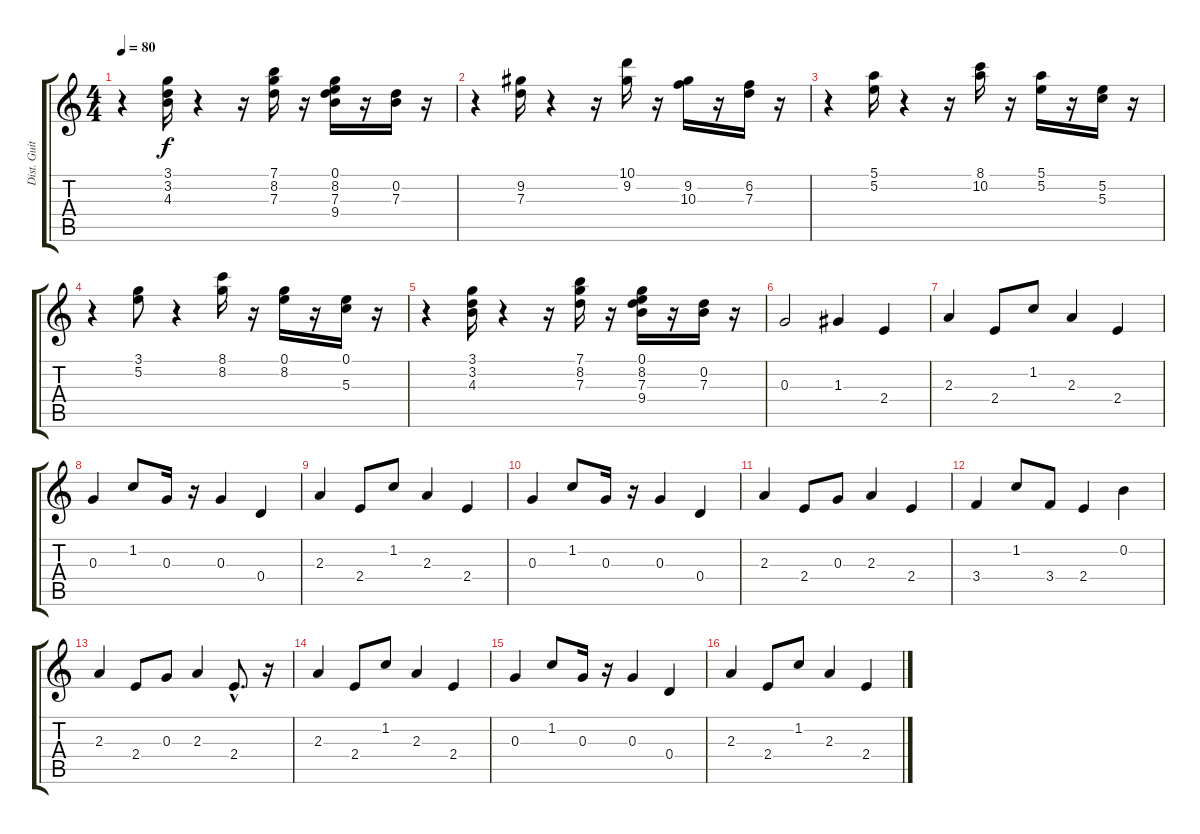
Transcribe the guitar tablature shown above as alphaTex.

\track ("Dist. Guitar" "Dist. Guit") {instrument distortionguitar}
\staff {score tabs}
\tuning (E4 B3 G3 D3 A2 E2) {hide}
\ts (4 4)
\tempo 80
\clef g2
\ks c
r.4{dy f} (3.1 3.2 4.3).16 r.4 r.16 (7.1 8.2 7.3).16 r.16 (0.1 8.2 7.3 9.4).16 r.16 (0.2 7.3).16 r.16 |
r.4 (9.2 7.3).16 r.4 r.16 (10.1 9.2).16 r.16 (9.2 10.3).16 r.16 (6.2 7.3).16 r.16 |
r.4 (5.1 5.2).16 r.4 r.16 (8.1 10.2).16 r.16 (5.1 5.2).16 r.16 (5.2 5.3).16 r.16 |
r.4 (3.1 5.2).8 r.4 (8.1 8.2).16 r.16 (0.1 8.2).16 r.16 (0.1 5.3).16 r.16 |
r.4 (3.1 3.2 4.3).16 r.4 r.16 (7.1 8.2 7.3).16 r.16 (0.1 8.2 7.3 9.4).16 r.16 (0.2 7.3).16 r.16 |
0.3.2 1.3.4 2.4.4 |
2.3.4 2.4.8 1.2.8 2.3.4 2.4.4 |
0.3.4 1.2.8 0.3.16 r.16 0.3.4 0.4.4 |
2.3.4 2.4.8 1.2.8 2.3.4 2.4.4 |
0.3.4 1.2.8 0.3.16 r.16 0.3.4 0.4.4 |
2.3.4 2.4.8 0.3.8 2.3.4 2.4.4 |
3.4.4 1.2.8 3.4.8 2.4.4 0.2.4 |
2.3.4 2.4.8 0.3.8 2.3.4 2.4{hac}.8{d} r.16 |
2.3.4 2.4.8 1.2.8 2.3.4 2.4.4 |
0.3.4 1.2.8 0.3.16 r.16 0.3.4 0.4.4 |
2.3.4 2.4.8 1.2.8 2.3.4 2.4.4
